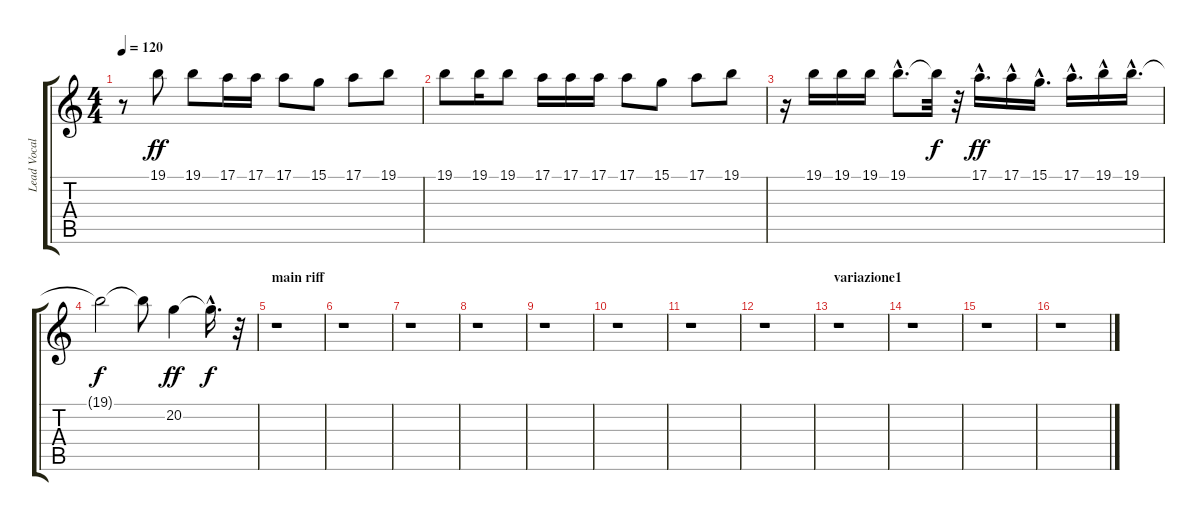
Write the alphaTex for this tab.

\track ("Lead Vocals (Bruce)" "Lead Vocal") {instrument choiraahs}
\staff {score tabs}
\tuning (E4 B3 G3 D3 A2 E2) {hide}
\ts (4 4)
\tempo 120
\clef g2
\ks c
r.8{dy f} 19.1.8{dy ff} 19.1.8 17.1.16 17.1.16 17.1.8 15.1.8 17.1.8 19.1.8 |
19.1.8 19.1.16 19.1.8 17.1.16 17.1.16 17.1.16 17.1.8 15.1.8 17.1.8 19.1.8 |
r.16 19.1.16 19.1.16 19.1.16 19.1{hac}.8{d} 19.1{t}.32{dy f} r.32 17.1{hac}.16{d dy ff} 17.1{hac}.16 15.1{hac}.16{d} 17.1{hac}.16{d} 19.1{hac}.16 19.1{hac}.16{d} |
19.1{t}.2{dy f} 19.1{t}.8 20.2.4{dy ff} 20.2{hac t}.16{d dy f} r.32 |
\section ("" "main riff")
r.1 |
r.1 |
r.1 |
r.1 |
r.1 |
r.1 |
r.1 |
r.1 |
\section ("" "variazione1")
r.1 |
r.1 |
r.1 |
r.1
